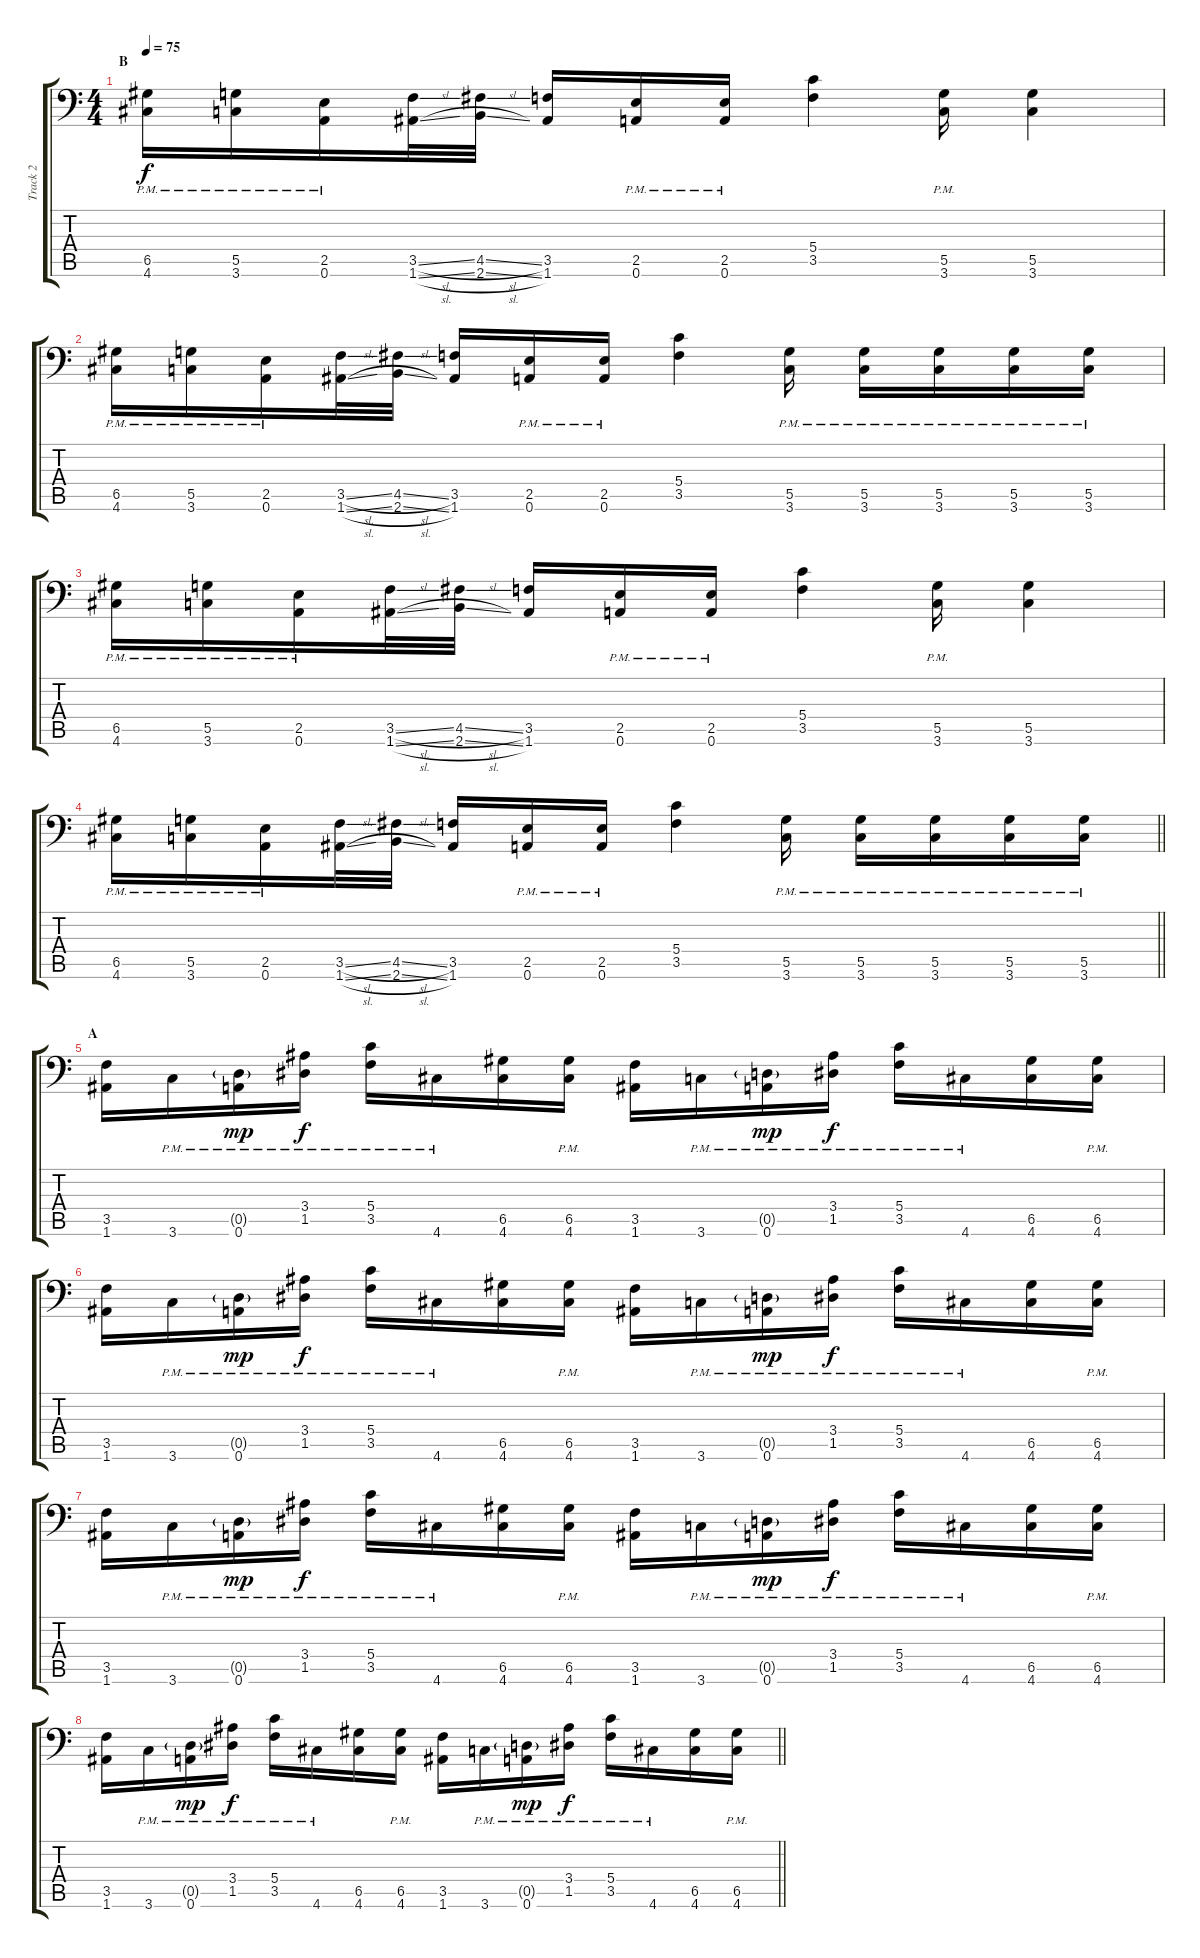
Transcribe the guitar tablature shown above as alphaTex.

\track ("Track 2" "Track 2") {instrument distortionguitar}
\staff {score tabs}
\tuning (A3 E3 C3 G2 D2 A1) {hide}
\ts (4 4)
\section ("" "B")
\tempo 75
\clef f4
\ks c
(6.5{pm} 4.6{pm}).16{dy f} (5.5{pm} 3.6{pm}).16 (2.5{pm} 0.6{pm}).16 (3.5{sl} 1.6{sl}).32 (4.5{sl} 2.6{sl}).32 (3.5 1.6).16 (2.5{pm} 0.6{pm}).16 (2.5{pm} 0.6{pm}).16 (5.4 3.5).4 (5.5{pm} 3.6{pm}).16 (5.5 3.6).4 |
(6.5{pm} 4.6{pm}).16 (5.5{pm} 3.6{pm}).16 (2.5{pm} 0.6{pm}).16 (3.5{sl} 1.6{sl}).32 (4.5{sl} 2.6{sl}).32 (3.5 1.6).16 (2.5{pm} 0.6{pm}).16 (2.5{pm} 0.6{pm}).16 (5.4 3.5).4 (5.5{pm} 3.6{pm}).16 (5.5{pm} 3.6{pm}).16 (5.5{pm} 3.6{pm}).16 (5.5{pm} 3.6{pm}).16 (5.5{pm} 3.6{pm}).16 |
(6.5{pm} 4.6{pm}).16 (5.5{pm} 3.6{pm}).16 (2.5{pm} 0.6{pm}).16 (3.5{sl} 1.6{sl}).32 (4.5{sl} 2.6{sl}).32 (3.5 1.6).16 (2.5{pm} 0.6{pm}).16 (2.5{pm} 0.6{pm}).16 (5.4 3.5).4 (5.5{pm} 3.6{pm}).16 (5.5 3.6).4 |
\barLineRight lightlight
(6.5{pm} 4.6{pm}).16 (5.5{pm} 3.6{pm}).16 (2.5{pm} 0.6{pm}).16 (3.5{sl} 1.6{sl}).32 (4.5{sl} 2.6{sl}).32 (3.5 1.6).16 (2.5{pm} 0.6{pm}).16 (2.5{pm} 0.6{pm}).16 (5.4 3.5).4 (5.5{pm} 3.6{pm}).16 (5.5{pm} 3.6{pm}).16 (5.5{pm} 3.6{pm}).16 (5.5{pm} 3.6{pm}).16 (5.5{pm} 3.6{pm}).16 |
\section ("" "A")
(3.5 1.6).16 3.6{pm}.16 (0.5{g pm} 0.6{pm}).16{dy mp} (3.4{pm} 1.5{pm}).16{dy f} (5.4{pm} 3.5{pm}).16 4.6{pm}.16 (6.5 4.6).16 (6.5{pm} 4.6{pm}).16 (3.5 1.6).16 3.6{pm}.16 (0.5{g pm} 0.6{pm}).16{dy mp} (3.4{pm} 1.5{pm}).16{dy f} (5.4{pm} 3.5{pm}).16 4.6{pm}.16 (6.5 4.6).16 (6.5{pm} 4.6{pm}).16 |
(3.5 1.6).16 3.6{pm}.16 (0.5{g pm} 0.6{pm}).16{dy mp} (3.4{pm} 1.5{pm}).16{dy f} (5.4{pm} 3.5{pm}).16 4.6{pm}.16 (6.5 4.6).16 (6.5{pm} 4.6{pm}).16 (3.5 1.6).16 3.6{pm}.16 (0.5{g pm} 0.6{pm}).16{dy mp} (3.4{pm} 1.5{pm}).16{dy f} (5.4{pm} 3.5{pm}).16 4.6{pm}.16 (6.5 4.6).16 (6.5{pm} 4.6{pm}).16 |
(3.5 1.6).16 3.6{pm}.16 (0.5{g pm} 0.6{pm}).16{dy mp} (3.4{pm} 1.5{pm}).16{dy f} (5.4{pm} 3.5{pm}).16 4.6{pm}.16 (6.5 4.6).16 (6.5{pm} 4.6{pm}).16 (3.5 1.6).16 3.6{pm}.16 (0.5{g pm} 0.6{pm}).16{dy mp} (3.4{pm} 1.5{pm}).16{dy f} (5.4{pm} 3.5{pm}).16 4.6{pm}.16 (6.5 4.6).16 (6.5{pm} 4.6{pm}).16 |
\barLineRight lightlight
(3.5 1.6).16 3.6{pm}.16 (0.5{g pm} 0.6{pm}).16{dy mp} (3.4{pm} 1.5{pm}).16{dy f} (5.4{pm} 3.5{pm}).16 4.6{pm}.16 (6.5 4.6).16 (6.5{pm} 4.6{pm}).16 (3.5 1.6).16 3.6{pm}.16 (0.5{g pm} 0.6{pm}).16{dy mp} (3.4{pm} 1.5{pm}).16{dy f} (5.4{pm} 3.5{pm}).16 4.6{pm}.16 (6.5 4.6).16 (6.5{pm} 4.6{pm}).16
